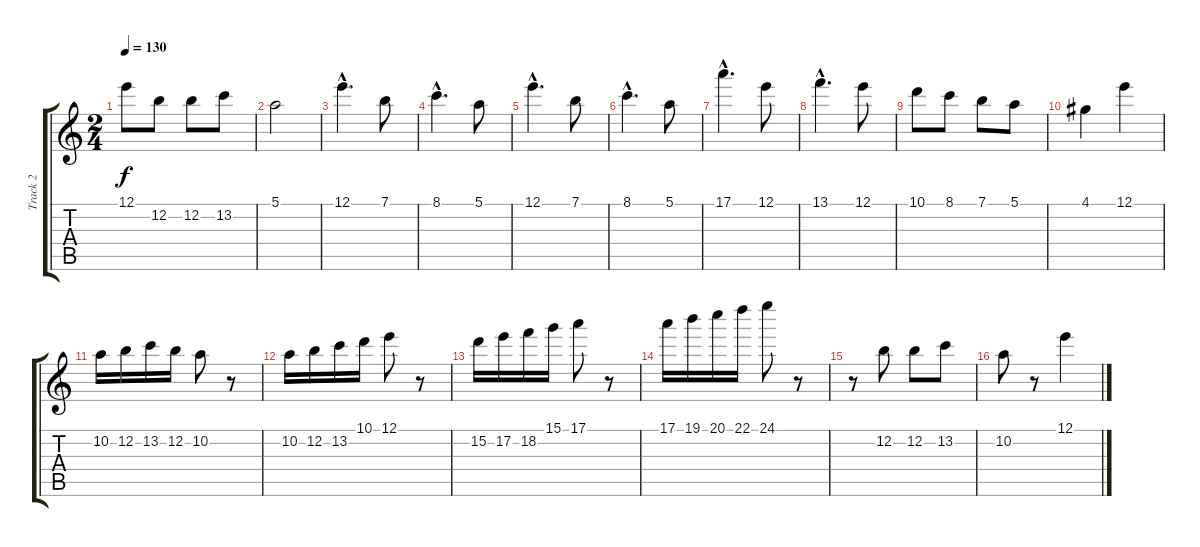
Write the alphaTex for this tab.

\track ("Track 2" "Track 2") {instrument distortionguitar}
\staff {score tabs}
\tuning (E4 B3 G3 D3 A2 E2) {hide}
\ts (2 4)
\tempo 130
\clef g2
\ks c
12.1{t}.8{dy f} 12.2.8 12.2.8 13.2.8 |
5.1.2 |
12.1{hac}.4{d} 7.1.8 |
8.1{hac}.4{d} 5.1.8 |
12.1{hac}.4{d} 7.1.8 |
8.1{hac}.4{d} 5.1.8 |
17.1{hac}.4{d} 12.1.8 |
13.1{hac}.4{d} 12.1.8 |
10.1.8 8.1.8 7.1.8 5.1.8 |
4.1.4 12.1.4 |
10.2.16 12.2.16 13.2.16 12.2.16 10.2.8 r.8 |
10.2.16 12.2.16 13.2.16 10.1.16 12.1.8 r.8 |
15.2.16 17.2.16 18.2.16 15.1.16 17.1.8 r.8 |
17.1.16 19.1.16 20.1.16 22.1.16 24.1.8 r.8 |
r.8 12.2.8 12.2.8 13.2.8 |
10.2.8 r.8 12.1.4
